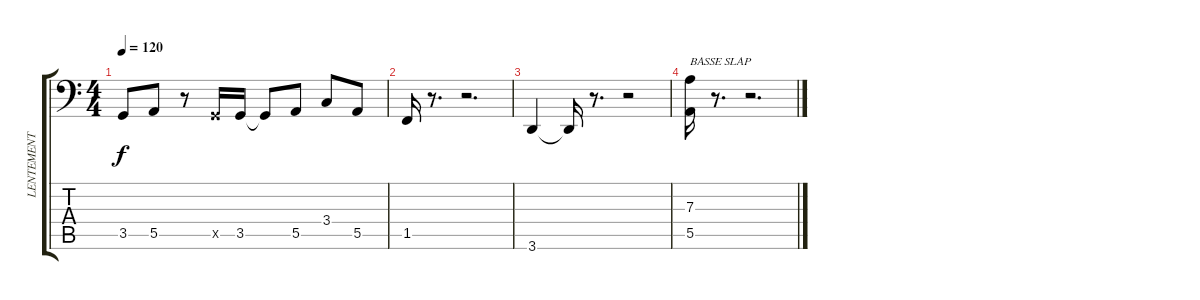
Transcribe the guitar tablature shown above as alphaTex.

\track ("LENTEMENT (basse)" "LENTEMENT ") {instrument acousticbass}
\staff {score tabs}
\tuning (C3 G2 D2 A1 E1 B0) {hide}
\ts (4 4)
\tempo 120
\clef f4
\ks c
3.5.8{dy f} 5.5.8 r.8 3.5{x}.16 3.5.16 3.5{t}.8 5.5.8 3.4.8 5.5.8 |
1.5.16 r.8{d} r.2{d} |
3.6.4 3.6{t}.16 r.8{d} r.2 |
(7.3 5.5).16{txt "BASSE SLAP" instrument slapbass2} r.8{d} r.2{d}
